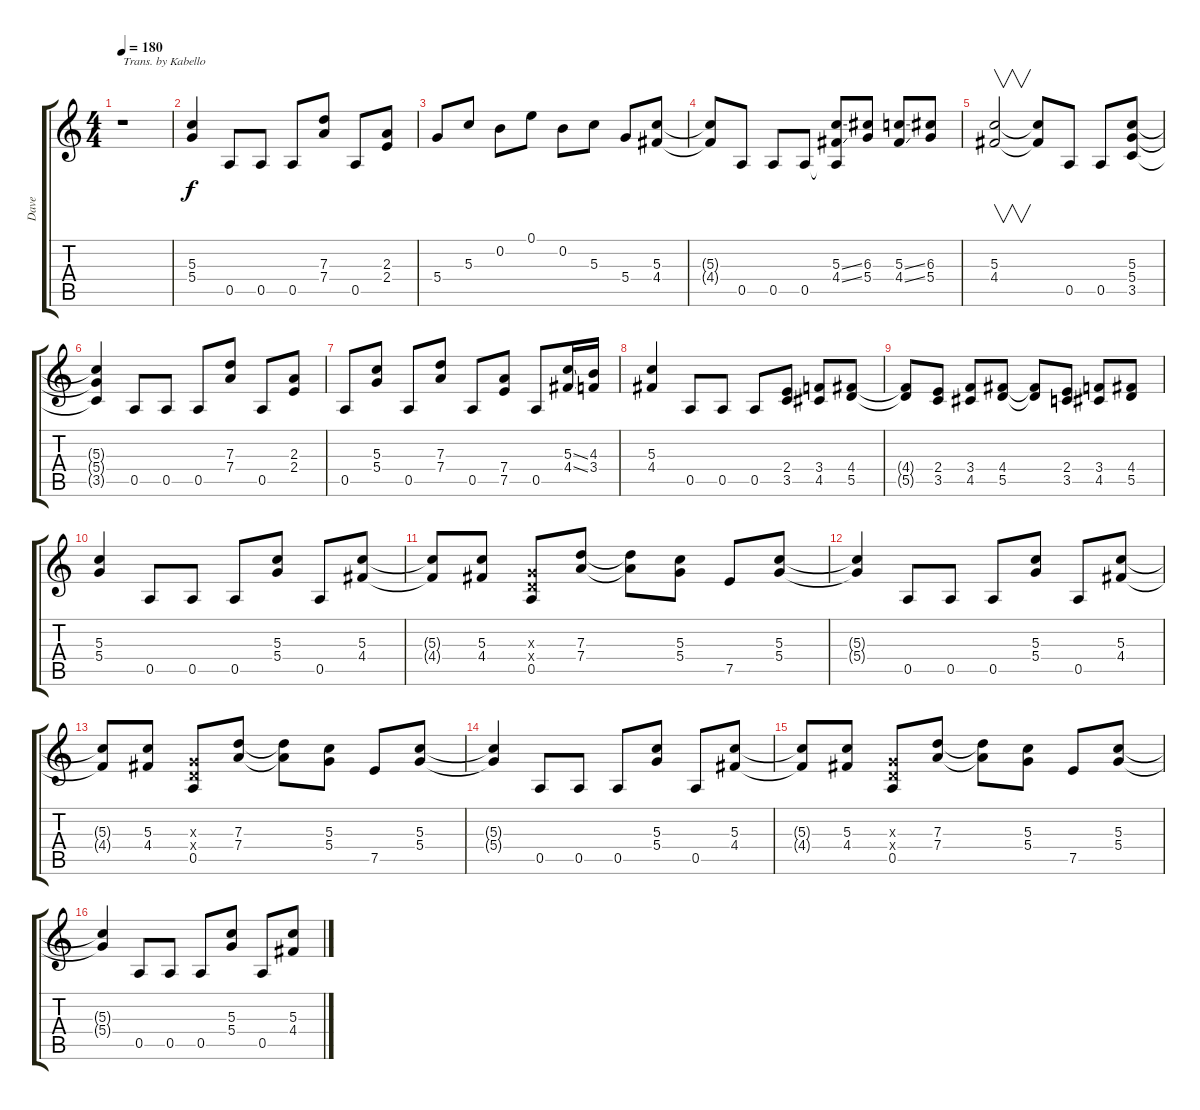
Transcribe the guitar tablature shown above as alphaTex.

\track ("Dave" "Dave") {instrument overdrivenguitar}
\staff {score tabs}
\tuning (E4 B3 G3 D3 A2 E2) {hide}
\ts (4 4)
\tempo 180
\clef g2
\ks c
r.1{txt "Trans. by Kabello" dy f instrument overdrivenguitar} |
(5.3 5.4).4{instrument overdrivenguitar} 0.5.8 0.5.8 0.5.8 (7.3 7.4).8 0.5.8 (2.3 2.4).8 |
5.4.8 5.3.8 0.2.8 0.1.8 0.2.8 5.3.8 5.4.8 (5.3 4.4).8 |
(5.3{t} 4.4{t}).8 0.5.8 0.5.8 0.5.8 (5.3{ss} 4.4{ss} 0.5{t}).8 (6.3 5.4).8 (5.3{ss} 4.4{ss}).8 (6.3 5.4).8 |
(5.3 4.4).2{v} (5.3{t} 4.4{t}).8 0.5.8 0.5.8 (5.3 5.4 3.5).8 |
(5.3{t} 5.4{t} 3.5{t}).4 0.5.8 0.5.8 0.5.8 (7.3 7.4).8 0.5.8 (2.3 2.4).8 |
0.5.8 (5.3 5.4).8 0.5.8 (7.3 7.4).8 0.5.8 (7.4 7.5).8 0.5.8 (5.3{ss} 4.4{ss}).16 (4.3 3.4).16 |
(5.3 4.4).4 0.5.8 0.5.8 0.5.8 (2.4 3.5).8 (3.4 4.5).8 (4.4 5.5).8 |
(4.4{t} 5.5{t}).8 (2.4 3.5).8 (3.4 4.5).8 (4.4 5.5).8 (4.4{t} 5.5{t}).8 (2.4 3.5).8 (3.4 4.5).8 (4.4 5.5).8 |
(5.3 5.4).4 0.5.8 0.5.8 0.5.8 (5.3 5.4).8 0.5.8 (5.3 4.4).8 |
(5.3{t} 4.4{t}).8 (5.3 4.4).8 (0.3{x} 0.4{x} 0.5).8 (7.3 7.4).8 (7.3{t} 7.4{t}).8 (5.3 5.4).8 7.5.8 (5.3 5.4).8 |
(5.3{t} 5.4{t}).4 0.5.8 0.5.8 0.5.8 (5.3 5.4).8 0.5.8 (5.3 4.4).8 |
(5.3{t} 4.4{t}).8 (5.3 4.4).8 (0.3{x} 0.4{x} 0.5).8 (7.3 7.4).8 (7.3{t} 7.4{t}).8 (5.3 5.4).8 7.5.8 (5.3 5.4).8 |
(5.3{t} 5.4{t}).4 0.5.8 0.5.8 0.5.8 (5.3 5.4).8 0.5.8 (5.3 4.4).8 |
(5.3{t} 4.4{t}).8 (5.3 4.4).8 (0.3{x} 0.4{x} 0.5).8 (7.3 7.4).8 (7.3{t} 7.4{t}).8 (5.3 5.4).8 7.5.8 (5.3 5.4).8 |
(5.3{t} 5.4{t}).4 0.5.8 0.5.8 0.5.8 (5.3 5.4).8 0.5.8 (5.3 4.4).8
